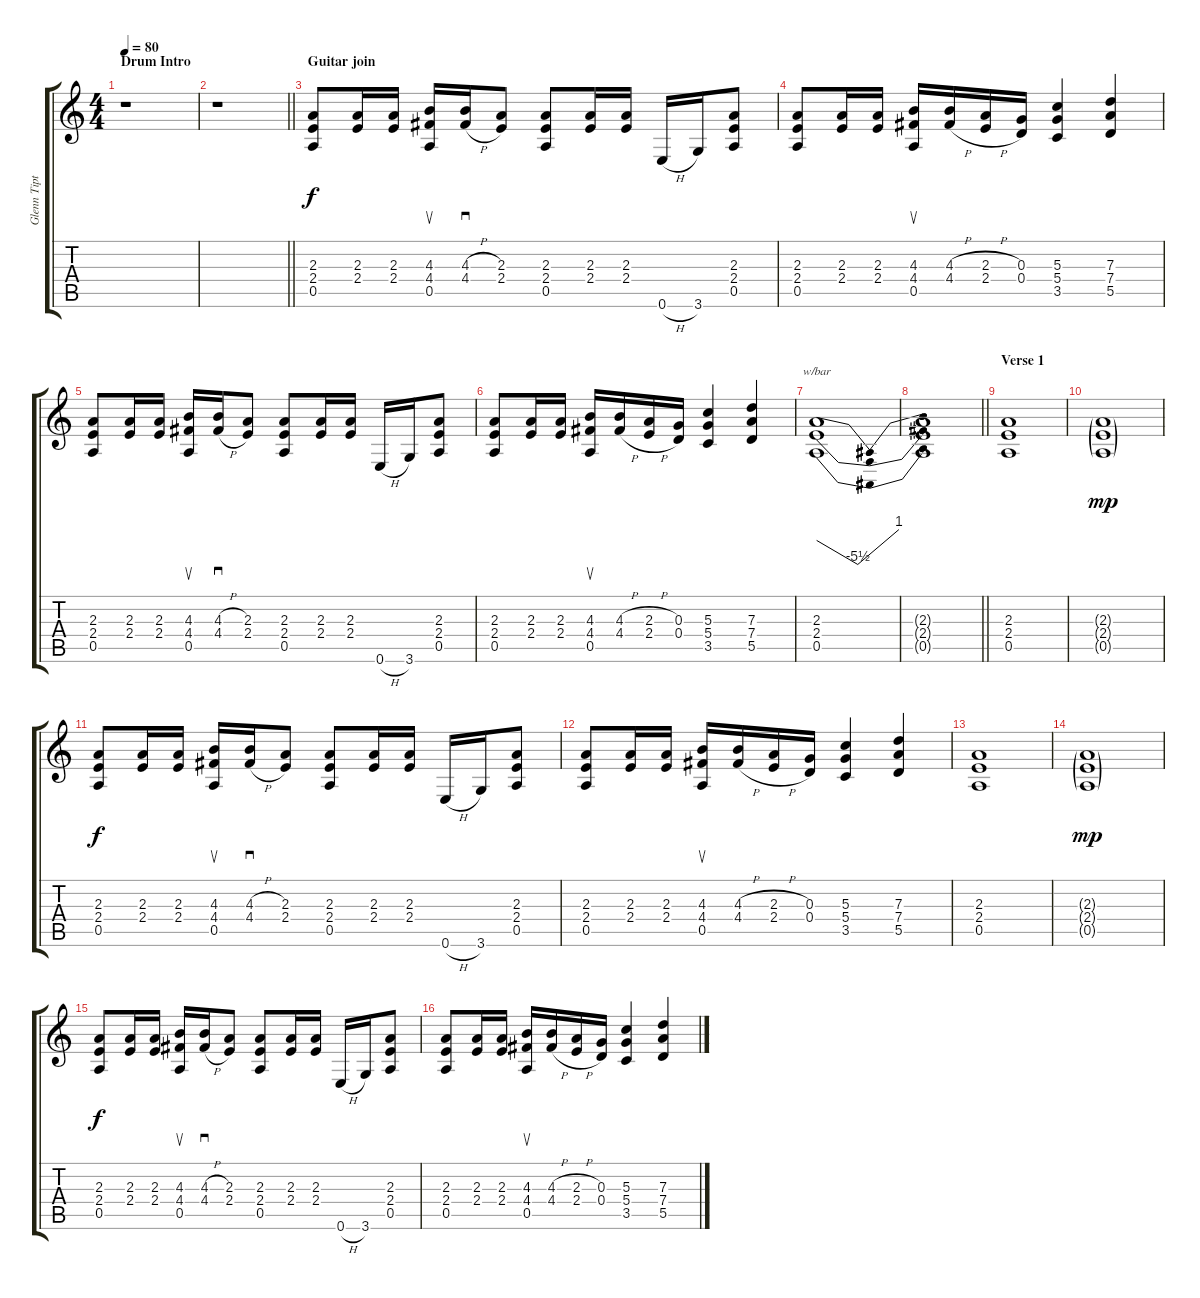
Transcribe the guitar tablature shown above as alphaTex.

\track ("Glenn Tipton" "Glenn Tipt") {instrument overdrivenguitar}
\staff {score tabs}
\tuning (E4 B3 G3 D3 A2 E2) {hide}
\ts (4 4)
\section ("" "Drum Intro")
\tempo 80
\clef g2
\ks c
r.1{dy f instrument overdrivenguitar} |
\barLineRight lightlight
r.1 |
\section ("" "Guitar join")
(2.3 2.4 0.5).8 (2.3 2.4).16 (2.3 2.4).16 (4.3 4.4 0.5).16{su} (4.3{h} 4.4{h}).16{sd} (2.3 2.4).8 (2.3 2.4 0.5).8 (2.3 2.4).16 (2.3 2.4).16 0.6{h}.16 3.6.16 (2.3 2.4 0.5).8 |
(2.3 2.4 0.5).8 (2.3 2.4).16 (2.3 2.4).16 (4.3 4.4 0.5).16{su} (4.3{h} 4.4{h}).16 (2.3{h} 2.4{h}).16 (0.3 0.4).16 (5.3 5.4 3.5).4 (7.3 7.4 5.5).4 |
(2.3 2.4 0.5).8 (2.3 2.4).16 (2.3 2.4).16 (4.3 4.4 0.5).16{su} (4.3{h} 4.4{h}).16{sd} (2.3 2.4).8 (2.3 2.4 0.5).8 (2.3 2.4).16 (2.3 2.4).16 0.6{h}.16 3.6.16 (2.3 2.4 0.5).8 |
(2.3 2.4 0.5).8 (2.3 2.4).16 (2.3 2.4).16 (4.3 4.4 0.5).16{su} (4.3{h} 4.4{h}).16 (2.3{h} 2.4{h}).16 (0.3 0.4).16 (5.3 5.4 3.5).4 (7.3 7.4 5.5).4 |
(2.3 2.4 0.5).1{tbe (dip default 0 0 45 -22 50 -22 60 4)} |
\barLineRight lightlight
(2.3{t} 2.4{t} 0.5{t}).1 |
\section ("" "Verse 1")
(2.3 2.4 0.5).1 |
(2.3{g} 2.4{g} 0.5{g}).1{dy mp} |
(2.3 2.4 0.5).8{dy f} (2.3 2.4).16 (2.3 2.4).16 (4.3 4.4 0.5).16{su} (4.3{h} 4.4{h}).16{sd} (2.3 2.4).8 (2.3 2.4 0.5).8 (2.3 2.4).16 (2.3 2.4).16 0.6{h}.16 3.6.16 (2.3 2.4 0.5).8 |
(2.3 2.4 0.5).8 (2.3 2.4).16 (2.3 2.4).16 (4.3 4.4 0.5).16{su} (4.3{h} 4.4{h}).16 (2.3{h} 2.4{h}).16 (0.3 0.4).16 (5.3 5.4 3.5).4 (7.3 7.4 5.5).4 |
(2.3 2.4 0.5).1 |
(2.3{g} 2.4{g} 0.5{g}).1{dy mp} |
(2.3 2.4 0.5).8{dy f} (2.3 2.4).16 (2.3 2.4).16 (4.3 4.4 0.5).16{su} (4.3{h} 4.4{h}).16{sd} (2.3 2.4).8 (2.3 2.4 0.5).8 (2.3 2.4).16 (2.3 2.4).16 0.6{h}.16 3.6.16 (2.3 2.4 0.5).8 |
(2.3 2.4 0.5).8 (2.3 2.4).16 (2.3 2.4).16 (4.3 4.4 0.5).16{su} (4.3{h} 4.4{h}).16 (2.3{h} 2.4{h}).16 (0.3 0.4).16 (5.3 5.4 3.5).4 (7.3 7.4 5.5).4
